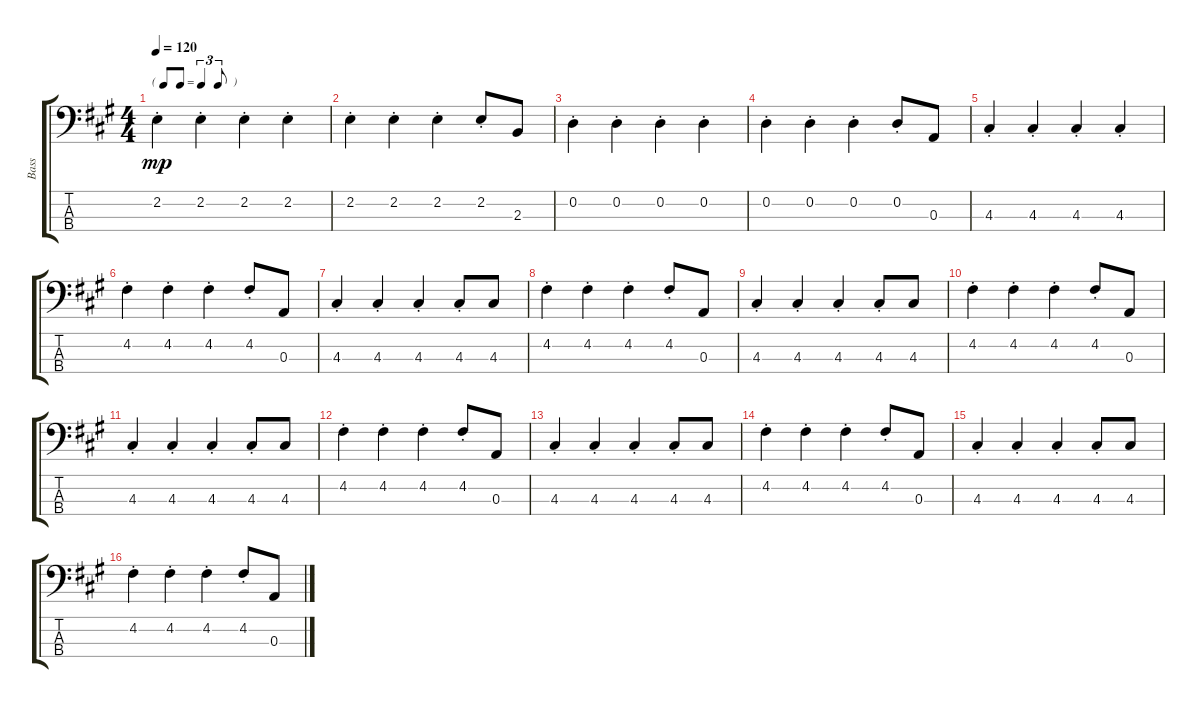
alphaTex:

\track ("Bass" "Bass") {instrument electricbassfinger}
\staff {score tabs}
\tuning (G2 D2 A1 E1) {hide}
\ts (4 4)
\tf triplet8th
\tempo 120
\clef f4
\ks a
2.2{st}.4{dy mp} 2.2{st}.4 2.2{st}.4 2.2{st}.4 |
2.2{st}.4 2.2{st}.4 2.2{st}.4 2.2{st}.8 2.3.8 |
0.2{st}.4 0.2{st}.4 0.2{st}.4 0.2{st}.4 |
0.2{st}.4 0.2{st}.4 0.2{st}.4 0.2{st}.8 0.3.8 |
4.3{st}.4 4.3{st}.4 4.3{st}.4 4.3{st}.4 |
4.2{st}.4 4.2{st}.4 4.2{st}.4 4.2{st}.8 0.3.8 |
4.3{st}.4 4.3{st}.4 4.3{st}.4 4.3{st}.8 4.3.8 |
4.2{st}.4 4.2{st}.4 4.2{st}.4 4.2{st}.8 0.3.8 |
4.3{st}.4 4.3{st}.4 4.3{st}.4 4.3{st}.8 4.3.8 |
4.2{st}.4 4.2{st}.4 4.2{st}.4 4.2{st}.8 0.3.8 |
4.3{st}.4 4.3{st}.4 4.3{st}.4 4.3{st}.8 4.3.8 |
4.2{st}.4 4.2{st}.4 4.2{st}.4 4.2{st}.8 0.3.8 |
4.3{st}.4 4.3{st}.4 4.3{st}.4 4.3{st}.8 4.3.8 |
4.2{st}.4 4.2{st}.4 4.2{st}.4 4.2{st}.8 0.3.8 |
4.3{st}.4 4.3{st}.4 4.3{st}.4 4.3{st}.8 4.3.8 |
4.2{st}.4 4.2{st}.4 4.2{st}.4 4.2{st}.8 0.3.8
